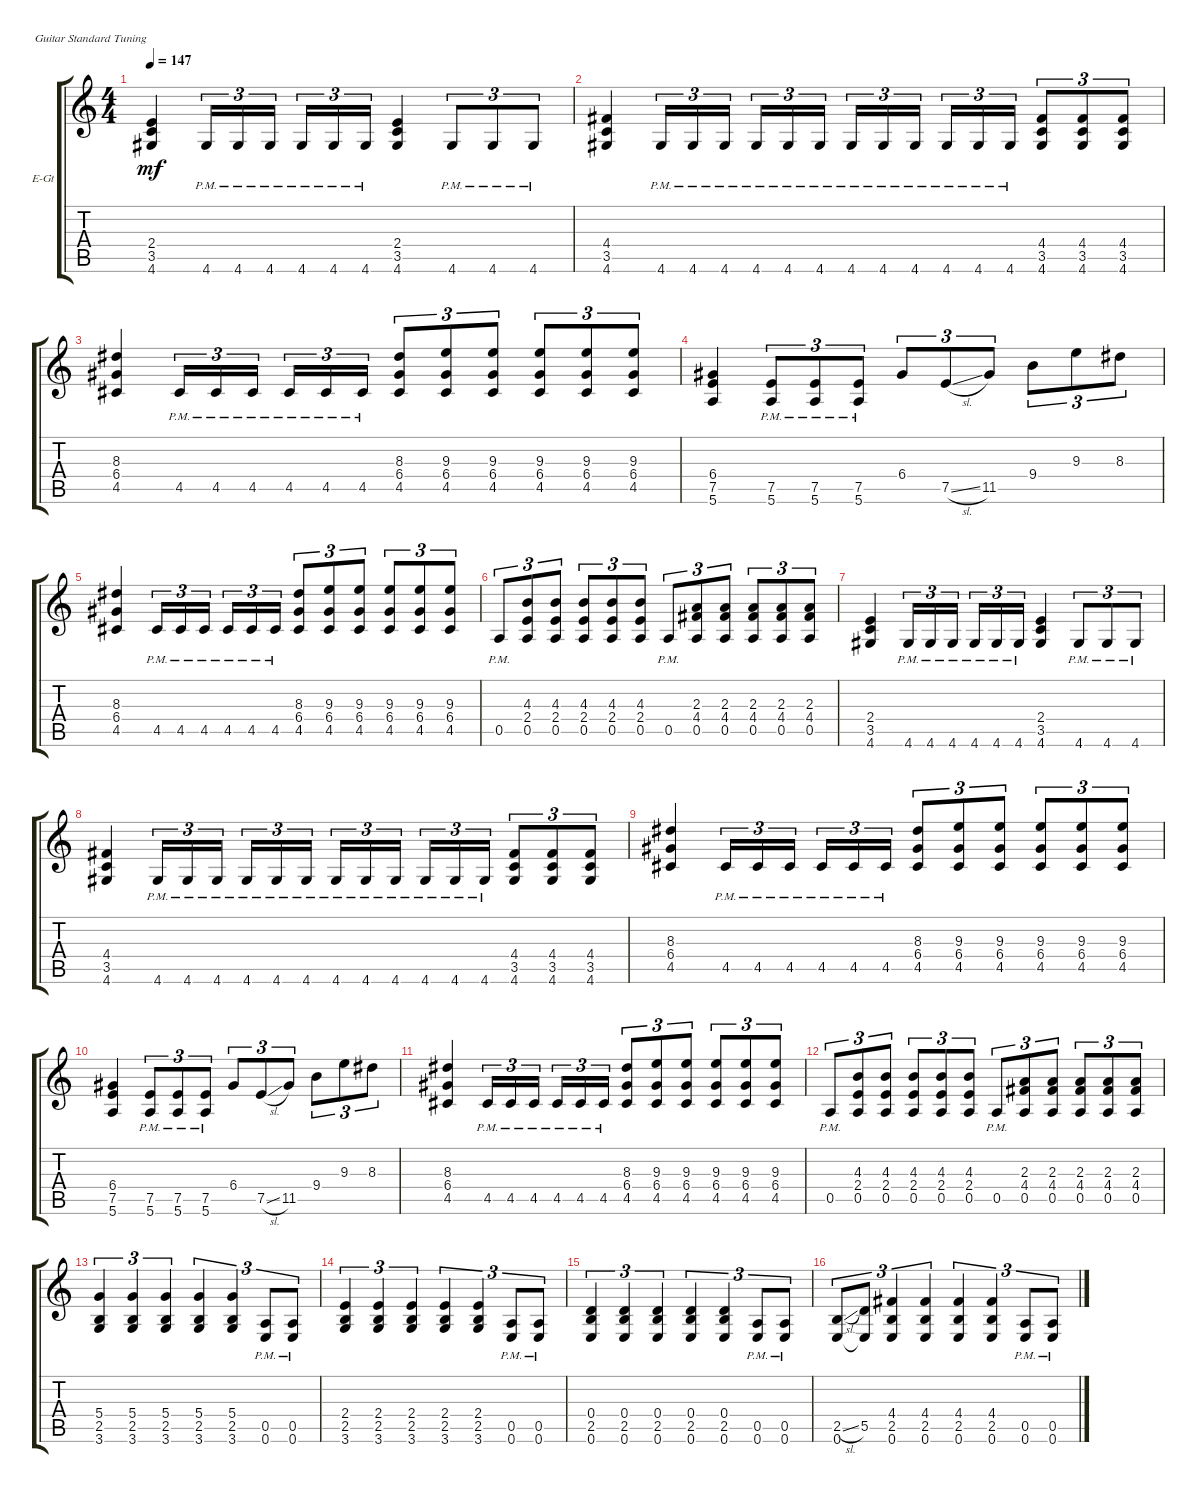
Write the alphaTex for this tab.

\defaultSystemsLayout 4
\bracketExtendMode groupsimilarinstruments
\firstSystemTrackNameOrientation horizontal
\otherSystemsTrackNameOrientation horizontal
\track ("Matt" "E-Gt") {instrument distortionguitar}
\staff {score tabs}
\tuning (E4 B3 G3 D3 A2 E2)
\ts (4 4)
\tempo 147
\clef g2
\ks c
(4.6 3.5 2.4).4{dy mf} 4.6{pm}.16{tu (3 2)} 4.6{pm}.16{tu (3 2)} 4.6{pm}.16{tu (3 2)} 4.6{pm}.16{tu (3 2)} 4.6{pm}.16{tu (3 2)} 4.6{pm}.16{tu (3 2)} (4.6 3.5 2.4).4 4.6{pm}.8{tu (3 2)} 4.6{pm}.8{tu (3 2)} 4.6{pm}.8{tu (3 2)} |
(4.6 3.5 4.4).4 4.6{pm}.16{tu (3 2)} 4.6{pm}.16{tu (3 2)} 4.6{pm}.16{tu (3 2)} 4.6{pm}.16{tu (3 2)} 4.6{pm}.16{tu (3 2)} 4.6{pm}.16{tu (3 2)} 4.6{pm}.16{tu (3 2)} 4.6{pm}.16{tu (3 2)} 4.6{pm}.16{tu (3 2)} 4.6{pm}.16{tu (3 2)} 4.6{pm}.16{tu (3 2)} 4.6{pm}.16{tu (3 2)} (4.6 3.5 4.4).8{tu (3 2)} (4.6 3.5 4.4).8{tu (3 2)} (4.6 3.5 4.4).8{tu (3 2)} |
(4.5 6.4 8.3).4 4.5{pm}.16{tu (3 2)} 4.5{pm}.16{tu (3 2)} 4.5{pm}.16{tu (3 2)} 4.5{pm}.16{tu (3 2)} 4.5{pm}.16{tu (3 2)} 4.5{pm}.16{tu (3 2)} (4.5 6.4 8.3).8{tu (3 2)} (4.5 6.4 9.3).8{tu (3 2)} (4.5 6.4 9.3).8{tu (3 2)} (4.5 6.4 9.3).8{tu (3 2)} (4.5 6.4 9.3).8{tu (3 2)} (4.5 6.4 9.3).8{tu (3 2)} |
(7.5 6.4 5.6).4 (5.6{pm} 7.5{pm}).8{tu (3 2)} (5.6{pm} 7.5{pm}).8{tu (3 2)} (5.6{pm} 7.5{pm}).8{tu (3 2)} 6.4.8{tu (3 2)} 7.5{sl}.8{tu (3 2)} 11.5.8{tu (3 2)} 9.4.8{tu (3 2)} 9.3.8{tu (3 2)} 8.3.8{tu (3 2)} |
(4.5 6.4 8.3).4 4.5{pm}.16{tu (3 2)} 4.5{pm}.16{tu (3 2)} 4.5{pm}.16{tu (3 2)} 4.5{pm}.16{tu (3 2)} 4.5{pm}.16{tu (3 2)} 4.5{pm}.16{tu (3 2)} (4.5 6.4 8.3).8{tu (3 2)} (4.5 6.4 9.3).8{tu (3 2)} (4.5 6.4 9.3).8{tu (3 2)} (4.5 6.4 9.3).8{tu (3 2)} (4.5 6.4 9.3).8{tu (3 2)} (4.5 6.4 9.3).8{tu (3 2)} |
0.5{pm}.8{tu (3 2)} (0.5 2.4 4.3).8{tu (3 2)} (0.5 2.4 4.3).8{tu (3 2)} (0.5 2.4 4.3).8{tu (3 2)} (0.5 2.4 4.3).8{tu (3 2)} (0.5 2.4 4.3).8{tu (3 2)} 0.5{pm}.8{tu (3 2)} (0.5 4.4 2.3).8{tu (3 2)} (4.4 2.3 0.5).8{tu (3 2)} (4.4 2.3 0.5).8{tu (3 2)} (4.4 2.3 0.5).8{tu (3 2)} (4.4 2.3 0.5).8{tu (3 2)} |
(4.6 3.5 2.4).4 4.6{pm}.16{tu (3 2)} 4.6{pm}.16{tu (3 2)} 4.6{pm}.16{tu (3 2)} 4.6{pm}.16{tu (3 2)} 4.6{pm}.16{tu (3 2)} 4.6{pm}.16{tu (3 2)} (4.6 3.5 2.4).4 4.6{pm}.8{tu (3 2)} 4.6{pm}.8{tu (3 2)} 4.6{pm}.8{tu (3 2)} |
(4.6 3.5 4.4).4 4.6{pm}.16{tu (3 2)} 4.6{pm}.16{tu (3 2)} 4.6{pm}.16{tu (3 2)} 4.6{pm}.16{tu (3 2)} 4.6{pm}.16{tu (3 2)} 4.6{pm}.16{tu (3 2)} 4.6{pm}.16{tu (3 2)} 4.6{pm}.16{tu (3 2)} 4.6{pm}.16{tu (3 2)} 4.6{pm}.16{tu (3 2)} 4.6{pm}.16{tu (3 2)} 4.6{pm}.16{tu (3 2)} (4.6 3.5 4.4).8{tu (3 2)} (4.6 3.5 4.4).8{tu (3 2)} (4.6 3.5 4.4).8{tu (3 2)} |
(4.5 6.4 8.3).4 4.5{pm}.16{tu (3 2)} 4.5{pm}.16{tu (3 2)} 4.5{pm}.16{tu (3 2)} 4.5{pm}.16{tu (3 2)} 4.5{pm}.16{tu (3 2)} 4.5{pm}.16{tu (3 2)} (4.5 6.4 8.3).8{tu (3 2)} (4.5 6.4 9.3).8{tu (3 2)} (4.5 6.4 9.3).8{tu (3 2)} (4.5 6.4 9.3).8{tu (3 2)} (4.5 6.4 9.3).8{tu (3 2)} (4.5 6.4 9.3).8{tu (3 2)} |
(7.5 6.4 5.6).4 (5.6{pm} 7.5{pm}).8{tu (3 2)} (5.6{pm} 7.5{pm}).8{tu (3 2)} (5.6{pm} 7.5{pm}).8{tu (3 2)} 6.4.8{tu (3 2)} 7.5{sl}.8{tu (3 2)} 11.5.8{tu (3 2)} 9.4.8{tu (3 2)} 9.3.8{tu (3 2)} 8.3.8{tu (3 2)} |
(4.5 6.4 8.3).4 4.5{pm}.16{tu (3 2)} 4.5{pm}.16{tu (3 2)} 4.5{pm}.16{tu (3 2)} 4.5{pm}.16{tu (3 2)} 4.5{pm}.16{tu (3 2)} 4.5{pm}.16{tu (3 2)} (4.5 6.4 8.3).8{tu (3 2)} (4.5 6.4 9.3).8{tu (3 2)} (4.5 6.4 9.3).8{tu (3 2)} (4.5 6.4 9.3).8{tu (3 2)} (4.5 6.4 9.3).8{tu (3 2)} (4.5 6.4 9.3).8{tu (3 2)} |
0.5{pm}.8{tu (3 2)} (0.5 2.4 4.3).8{tu (3 2)} (0.5 2.4 4.3).8{tu (3 2)} (0.5 2.4 4.3).8{tu (3 2)} (0.5 2.4 4.3).8{tu (3 2)} (0.5 2.4 4.3).8{tu (3 2)} 0.5{pm}.8{tu (3 2)} (0.5 4.4 2.3).8{tu (3 2)} (4.4 2.3 0.5).8{tu (3 2)} (4.4 2.3 0.5).8{tu (3 2)} (4.4 2.3 0.5).8{tu (3 2)} (4.4 2.3 0.5).8{tu (3 2)} |
(3.6 2.5 5.4).4{tu (3 2)} (3.6 2.5 5.4).4{tu (3 2)} (3.6 2.5 5.4).4{tu (3 2)} (3.6 2.5 5.4).4{tu (3 2)} (3.6 2.5 5.4).4{tu (3 2)} (0.6{pm} 0.5{pm}).8{tu (3 2)} (0.6{pm} 0.5{pm}).8{tu (3 2)} |
(3.6 2.5 2.4).4{tu (3 2)} (3.6 2.5 2.4).4{tu (3 2)} (3.6 2.5 2.4).4{tu (3 2)} (3.6 2.5 2.4).4{tu (3 2)} (3.6 2.5 2.4).4{tu (3 2)} (0.6{pm} 0.5{pm}).8{tu (3 2)} (0.6{pm} 0.5{pm}).8{tu (3 2)} |
(0.6 2.5 0.4).4{tu (3 2)} (0.6 2.5 0.4).4{tu (3 2)} (0.6 2.5 0.4).4{tu (3 2)} (0.6 2.5 0.4).4{tu (3 2)} (0.6 2.5 0.4).4{tu (3 2)} (0.6{pm} 0.5{pm}).8{tu (3 2)} (0.6{pm} 0.5{pm}).8{tu (3 2)} |
(0.6 2.5{sl}).8{tu (3 2)} (5.5 0.6{t}).8{tu (3 2)} (2.5 4.4 0.6).4{tu (3 2)} (2.5 4.4 0.6).4{tu (3 2)} (2.5 4.4 0.6).4{tu (3 2)} (2.5 4.4 0.6).4{tu (3 2)} (0.6{pm} 0.5{pm}).8{tu (3 2)} (0.6{pm} 0.5{pm}).8{tu (3 2)}
